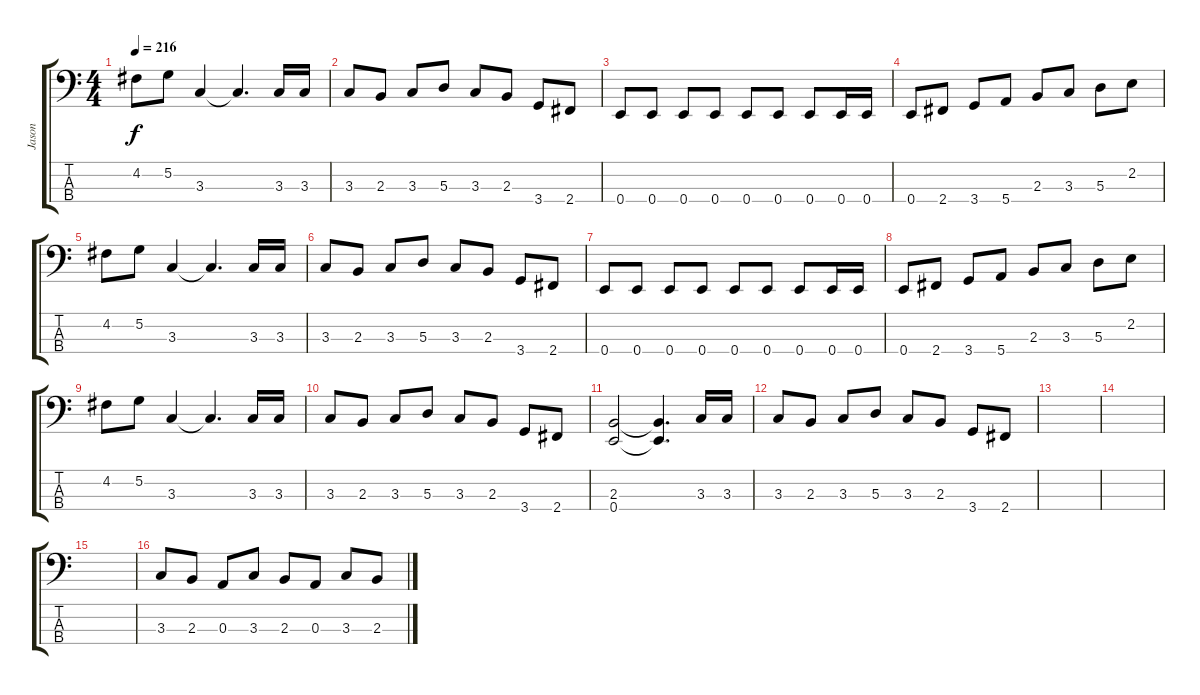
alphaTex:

\track ("Jason" "Jason") {instrument electricbasspick}
\staff {score tabs}
\tuning (G2 D2 A1 E1) {hide}
\ts (4 4)
\tempo 216
\clef f4
\ks c
4.2.8{dy f} 5.2.8 3.3.4 3.3{t}.4{d} 3.3.16 3.3.16 |
3.3.8 2.3.8 3.3.8 5.3.8 3.3.8 2.3.8 3.4.8 2.4.8 |
0.4.8 0.4.8 0.4.8 0.4.8 0.4.8 0.4.8 0.4.8 0.4.16 0.4.16 |
0.4.8 2.4.8 3.4.8 5.4.8 2.3.8 3.3.8 5.3.8 2.2.8 |
4.2.8 5.2.8 3.3.4 3.3{t}.4{d} 3.3.16 3.3.16 |
3.3.8 2.3.8 3.3.8 5.3.8 3.3.8 2.3.8 3.4.8 2.4.8 |
0.4.8 0.4.8 0.4.8 0.4.8 0.4.8 0.4.8 0.4.8 0.4.16 0.4.16 |
0.4.8 2.4.8 3.4.8 5.4.8 2.3.8 3.3.8 5.3.8 2.2.8 |
4.2.8 5.2.8 3.3.4 3.3{t}.4{d} 3.3.16 3.3.16 |
3.3.8 2.3.8 3.3.8 5.3.8 3.3.8 2.3.8 3.4.8 2.4.8 |
(2.3 0.4).2 (2.3{t} 0.4{t}).4{d} 3.3.16 3.3.16 |
3.3.8 2.3.8 3.3.8 5.3.8 3.3.8 2.3.8 3.4.8 2.4.8 |
|
|
|
3.3.8 2.3.8 0.3.8 3.3.8 2.3.8 0.3.8 3.3.8 2.3.8
